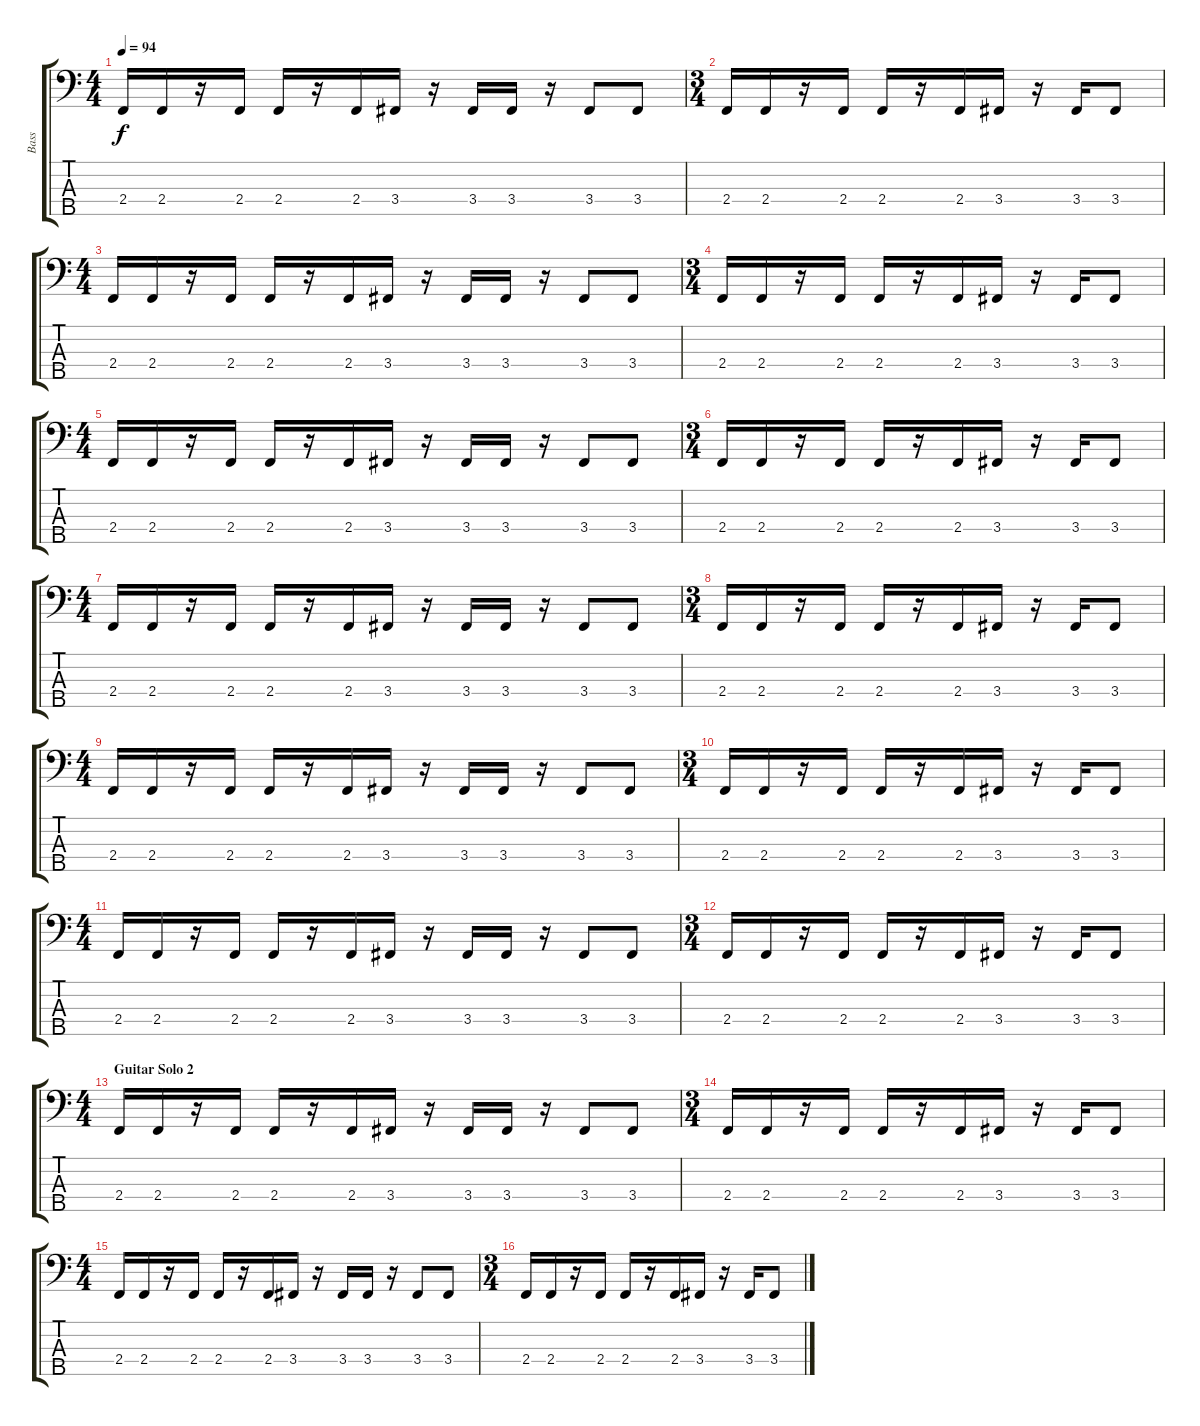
\track ("Bass" "Bass") {instrument electricbassfinger}
\staff {score tabs}
\tuning (Gb2 Db2 Ab1 Eb1 Bb0) {hide}
\ts (4 4)
\tempo 94
\clef f4
\ks c
2.4.16{dy f} 2.4.16 r.16 2.4.16 2.4.16 r.16 2.4.16 3.4.16 r.16 3.4.16 3.4.16 r.16 3.4.8 3.4.8 |
\ts (3 4)
2.4.16 2.4.16 r.16 2.4.16 2.4.16 r.16 2.4.16 3.4.16 r.16 3.4.16 3.4.8 |
\ts (4 4)
2.4.16 2.4.16 r.16 2.4.16 2.4.16 r.16 2.4.16 3.4.16 r.16 3.4.16 3.4.16 r.16 3.4.8 3.4.8 |
\ts (3 4)
2.4.16 2.4.16 r.16 2.4.16 2.4.16 r.16 2.4.16 3.4.16 r.16 3.4.16 3.4.8 |
\ts (4 4)
2.4.16 2.4.16 r.16 2.4.16 2.4.16 r.16 2.4.16 3.4.16 r.16 3.4.16 3.4.16 r.16 3.4.8 3.4.8 |
\ts (3 4)
2.4.16 2.4.16 r.16 2.4.16 2.4.16 r.16 2.4.16 3.4.16 r.16 3.4.16 3.4.8 |
\ts (4 4)
2.4.16 2.4.16 r.16 2.4.16 2.4.16 r.16 2.4.16 3.4.16 r.16 3.4.16 3.4.16 r.16 3.4.8 3.4.8 |
\ts (3 4)
2.4.16 2.4.16 r.16 2.4.16 2.4.16 r.16 2.4.16 3.4.16 r.16 3.4.16 3.4.8 |
\ts (4 4)
2.4.16 2.4.16 r.16 2.4.16 2.4.16 r.16 2.4.16 3.4.16 r.16 3.4.16 3.4.16 r.16 3.4.8 3.4.8 |
\ts (3 4)
2.4.16 2.4.16 r.16 2.4.16 2.4.16 r.16 2.4.16 3.4.16 r.16 3.4.16 3.4.8 |
\ts (4 4)
2.4.16 2.4.16 r.16 2.4.16 2.4.16 r.16 2.4.16 3.4.16 r.16 3.4.16 3.4.16 r.16 3.4.8 3.4.8 |
\ts (3 4)
2.4.16 2.4.16 r.16 2.4.16 2.4.16 r.16 2.4.16 3.4.16 r.16 3.4.16 3.4.8 |
\ts (4 4)
\section ("" "Guitar Solo 2")
2.4.16 2.4.16 r.16 2.4.16 2.4.16 r.16 2.4.16 3.4.16 r.16 3.4.16 3.4.16 r.16 3.4.8 3.4.8 |
\ts (3 4)
2.4.16 2.4.16 r.16 2.4.16 2.4.16 r.16 2.4.16 3.4.16 r.16 3.4.16 3.4.8 |
\ts (4 4)
2.4.16 2.4.16 r.16 2.4.16 2.4.16 r.16 2.4.16 3.4.16 r.16 3.4.16 3.4.16 r.16 3.4.8 3.4.8 |
\ts (3 4)
2.4.16 2.4.16 r.16 2.4.16 2.4.16 r.16 2.4.16 3.4.16 r.16 3.4.16 3.4.8
